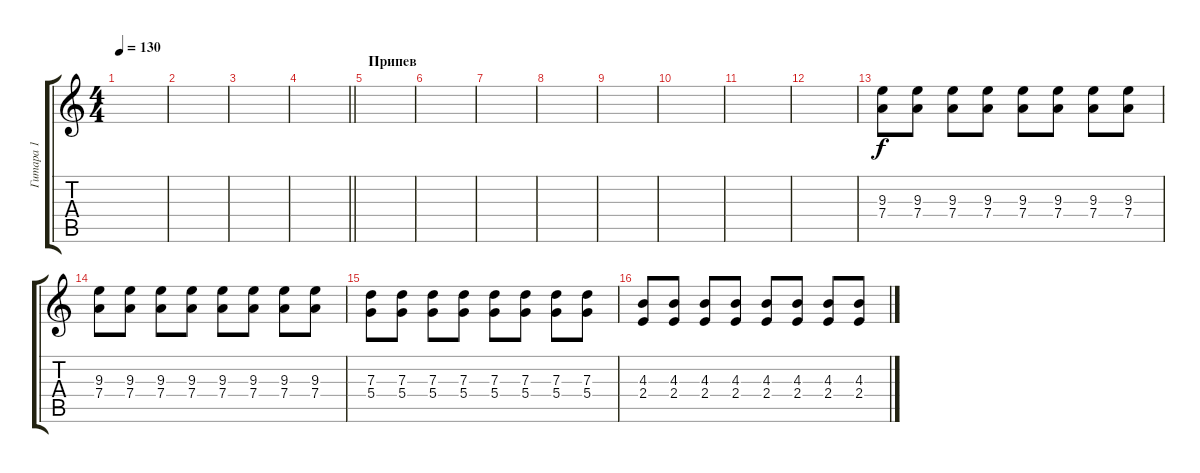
\track ("Гитара 1" "Гитара 1") {instrument acousticguitarsteel}
\staff {score tabs}
\tuning (E4 B3 G3 D3 A2 E2) {hide}
\ts (4 4)
\tempo 130
\clef g2
\ks c
|
|
|
\barLineRight lightlight
|
\section ("" "Припев")
|
|
|
|
|
|
|
|
(9.3 7.4).8{instrument distortionguitar} (9.3 7.4).8 (9.3 7.4).8 (9.3 7.4).8 (9.3 7.4).8 (9.3 7.4).8 (9.3 7.4).8 (9.3 7.4).8 |
(9.3 7.4).8 (9.3 7.4).8 (9.3 7.4).8 (9.3 7.4).8 (9.3 7.4).8 (9.3 7.4).8 (9.3 7.4).8 (9.3 7.4).8 |
(7.3 5.4).8 (7.3 5.4).8 (7.3 5.4).8 (7.3 5.4).8 (7.3 5.4).8 (7.3 5.4).8 (7.3 5.4).8 (7.3 5.4).8 |
(4.3 2.4).8 (4.3 2.4).8 (4.3 2.4).8 (4.3 2.4).8 (4.3 2.4).8 (4.3 2.4).8 (4.3 2.4).8 (4.3 2.4).8
